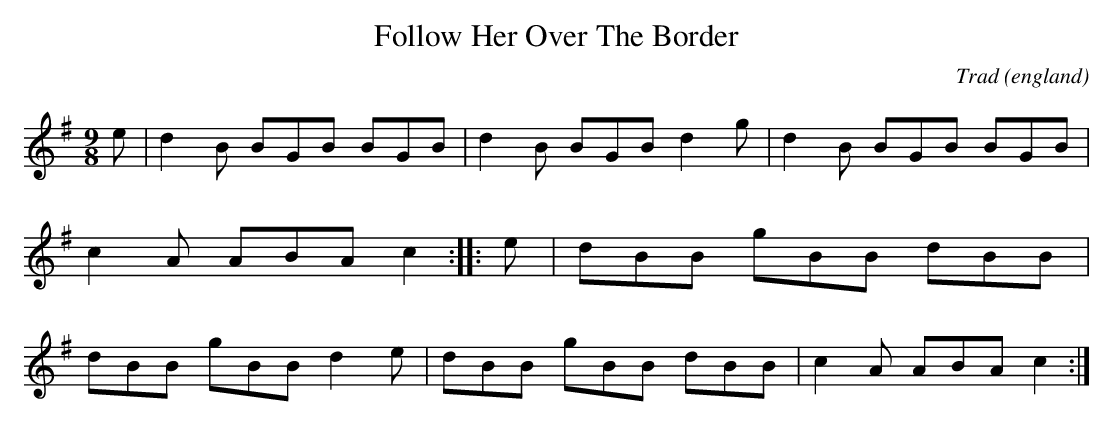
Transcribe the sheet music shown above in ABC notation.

X:1
T: Follow Her Over The Border
O:england
C:Trad
M:9/8
K:G
e| d2 B BGB BGB| d2 B BGB d2 g| d2 B BGB BGB |c2 A ABA c2 :: e| dBB gBB dBB|\
dBB gBB d2 e| dBB gBB dBB | c2 A ABA c2:|
